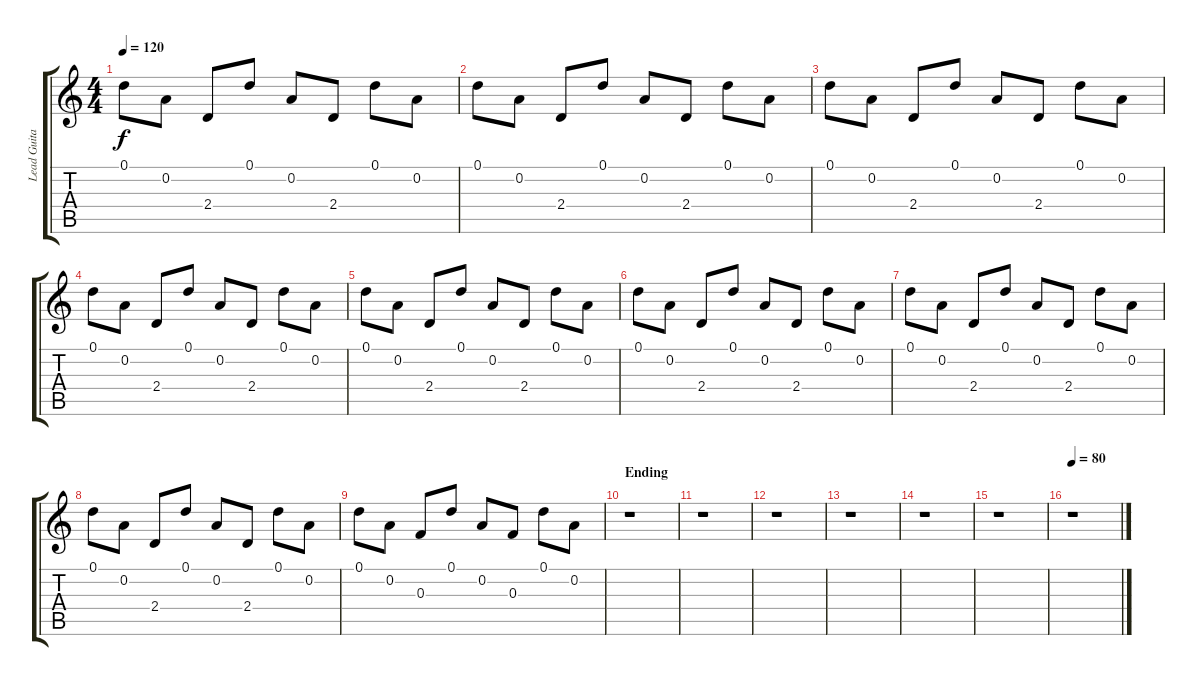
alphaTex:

\track ("Lead Guitar" "Lead Guita") {instrument distortionguitar}
\staff {score tabs}
\tuning (D4 A3 F3 C3 G2 D2) {hide}
\ts (4 4)
\tempo 120
\clef g2
\ks c
0.1.8{dy f} 0.2.8 2.4.8 0.1.8 0.2.8 2.4.8 0.1.8 0.2.8 |
0.1.8 0.2.8 2.4.8 0.1.8 0.2.8 2.4.8 0.1.8 0.2.8 |
0.1.8 0.2.8 2.4.8 0.1.8 0.2.8 2.4.8 0.1.8 0.2.8 |
0.1.8 0.2.8 2.4.8 0.1.8 0.2.8 2.4.8 0.1.8 0.2.8 |
0.1.8 0.2.8 2.4.8 0.1.8 0.2.8 2.4.8 0.1.8 0.2.8 |
0.1.8 0.2.8 2.4.8 0.1.8 0.2.8 2.4.8 0.1.8 0.2.8 |
0.1.8 0.2.8 2.4.8 0.1.8 0.2.8{volume 5} 2.4.8 0.1.8 0.2.8 |
0.1.8 0.2.8 2.4.8 0.1.8 0.2.8{volume 0} 2.4.8 0.1.8 0.2.8 |
0.1.8 0.2.8 0.3.8 0.1.8 0.2.8 0.3.8 0.1.8 0.2.8 |
\section ("" "Ending")
r.1 |
r.1 |
r.1 |
r.1 |
r.1 |
r.1 |
\tempo 80
r.1
